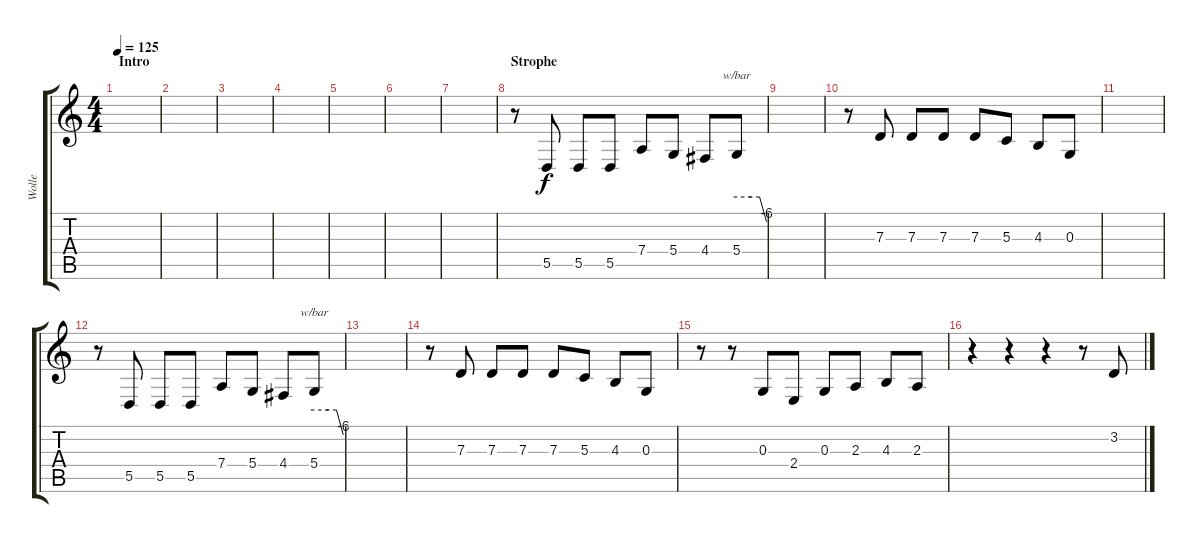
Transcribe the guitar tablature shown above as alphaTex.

\track ("Wolle" "Wolle") {instrument clarinet}
\staff {score tabs}
\tuning (E4 B3 G3 D3 A2 E2) {hide}
\ts (4 4)
\section ("" "Intro")
\tempo 125
\clef g2
\ks c
|
|
|
|
|
|
|
\section ("" "Strophe")
r.8 5.5.8 5.5.8 5.5.8 7.4.8 5.4.8 4.4.8 5.4.8{tbe (custom default 0 0 30 0 46 0 60 -24)} |
|
r.8 7.3.8 7.3.8 7.3.8 7.3.8 5.3.8 4.3.8 0.3.8 |
|
r.8 5.5.8 5.5.8 5.5.8 7.4.8 5.4.8 4.4.8 5.4.8{tbe (custom default 0 0 30 0 46 0 60 -24)} |
|
r.8 7.3.8 7.3.8 7.3.8 7.3.8 5.3.8 4.3.8 0.3.8 |
r.8 r.8 0.3.8 2.4.8 0.3.8 2.3.8 4.3.8 2.3.8 |
r.4 r.4 r.4 r.8 3.2.8
